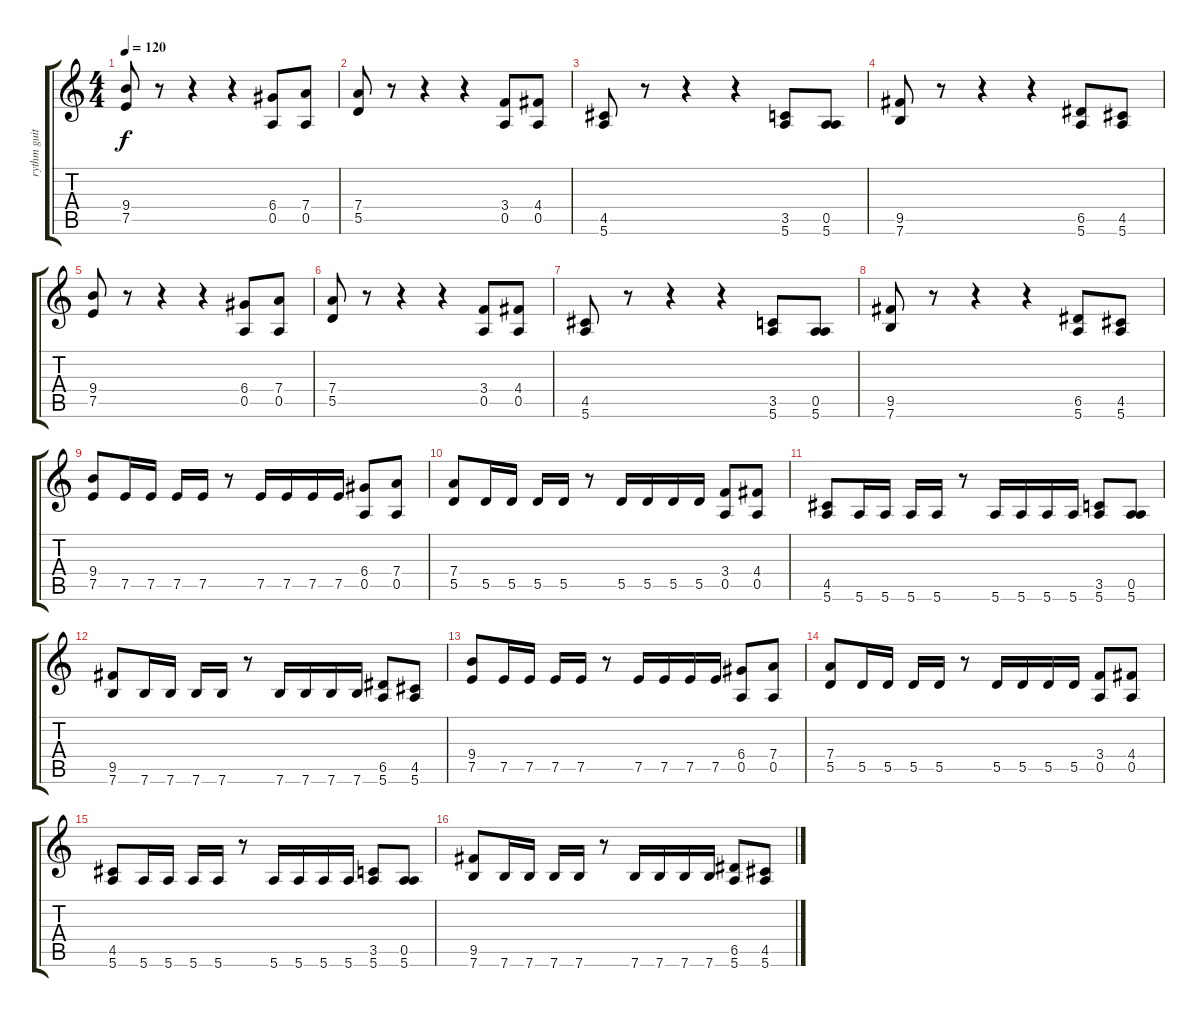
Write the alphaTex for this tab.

\track ("rythm guitar 2" "rythm guit") {instrument acousticguitarnylon}
\staff {score tabs}
\tuning (E4 B3 G3 D3 A2 E2) {hide}
\ts (4 4)
\tempo 120
\clef g2
\ks c
(9.4 7.5).8{dy f} r.8 r.4 r.4 (6.4 0.5).8 (7.4 0.5).8 |
(7.4 5.5).8 r.8 r.4 r.4 (3.4 0.5).8 (4.4 0.5).8 |
(4.5 5.6).8 r.8 r.4 r.4 (3.5 5.6).8 (0.5 5.6).8 |
(9.5 7.6).8 r.8 r.4 r.4 (6.5 5.6).8 (4.5 5.6).8 |
(9.4 7.5).8 r.8 r.4 r.4 (6.4 0.5).8 (7.4 0.5).8 |
(7.4 5.5).8 r.8 r.4 r.4 (3.4 0.5).8 (4.4 0.5).8 |
(4.5 5.6).8 r.8 r.4 r.4 (3.5 5.6).8 (0.5 5.6).8 |
(9.5 7.6).8 r.8 r.4 r.4 (6.5 5.6).8 (4.5 5.6).8 |
(9.4 7.5).8 7.5.16 7.5.16 7.5.16 7.5.16 r.8 7.5.16 7.5.16 7.5.16 7.5.16 (6.4 0.5).8 (7.4 0.5).8 |
(7.4 5.5).8 5.5.16 5.5.16 5.5.16 5.5.16 r.8 5.5.16 5.5.16 5.5.16 5.5.16 (3.4 0.5).8 (4.4 0.5).8 |
(4.5 5.6).8 5.6.16 5.6.16 5.6.16 5.6.16 r.8 5.6.16 5.6.16 5.6.16 5.6.16 (3.5 5.6).8 (0.5 5.6).8 |
(9.5 7.6).8 7.6.16 7.6.16 7.6.16 7.6.16 r.8 7.6.16 7.6.16 7.6.16 7.6.16 (6.5 5.6).8 (4.5 5.6).8 |
(9.4 7.5).8 7.5.16 7.5.16 7.5.16 7.5.16 r.8 7.5.16 7.5.16 7.5.16 7.5.16 (6.4 0.5).8 (7.4 0.5).8 |
(7.4 5.5).8 5.5.16 5.5.16 5.5.16 5.5.16 r.8 5.5.16 5.5.16 5.5.16 5.5.16 (3.4 0.5).8 (4.4 0.5).8 |
(4.5 5.6).8 5.6.16 5.6.16 5.6.16 5.6.16 r.8 5.6.16 5.6.16 5.6.16 5.6.16 (3.5 5.6).8 (0.5 5.6).8 |
(9.5 7.6).8 7.6.16 7.6.16 7.6.16 7.6.16 r.8 7.6.16 7.6.16 7.6.16 7.6.16 (6.5 5.6).8 (4.5 5.6).8
